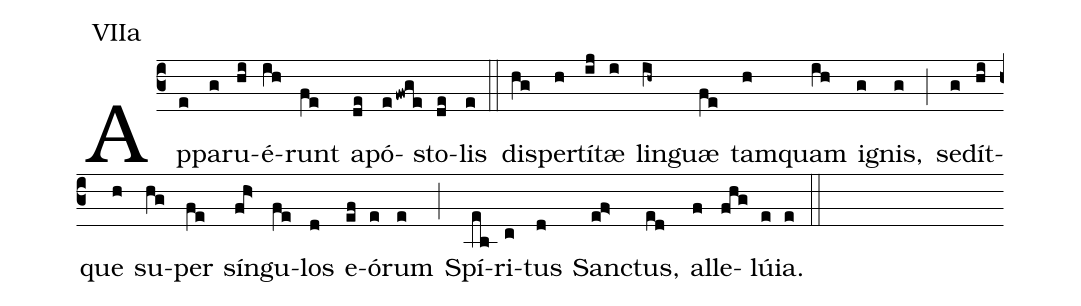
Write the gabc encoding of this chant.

annotation: VIIa;
%%
(c3)Ap(e)pa(g)ru(hi)é(ih)runt(fe) a(de)pó(efwge)sto(de)lis(e) (::) di(hg)sper(h)tí(ij)tæ(i) lin(ih~)guæ(fe) tam(h)quam(ih) i(g)gnis,(g) (;) se(g)dít(hi)que(h) su(hg)per(fe) sín(fh>)gu(fe)los(d) e(ef)ó(e)rum(e) (;) Spí(eb)ri(c)tus(d) San(ef>)ctus,(ed) al(f)le(fhg)lú(e)ia.(e) (::)
